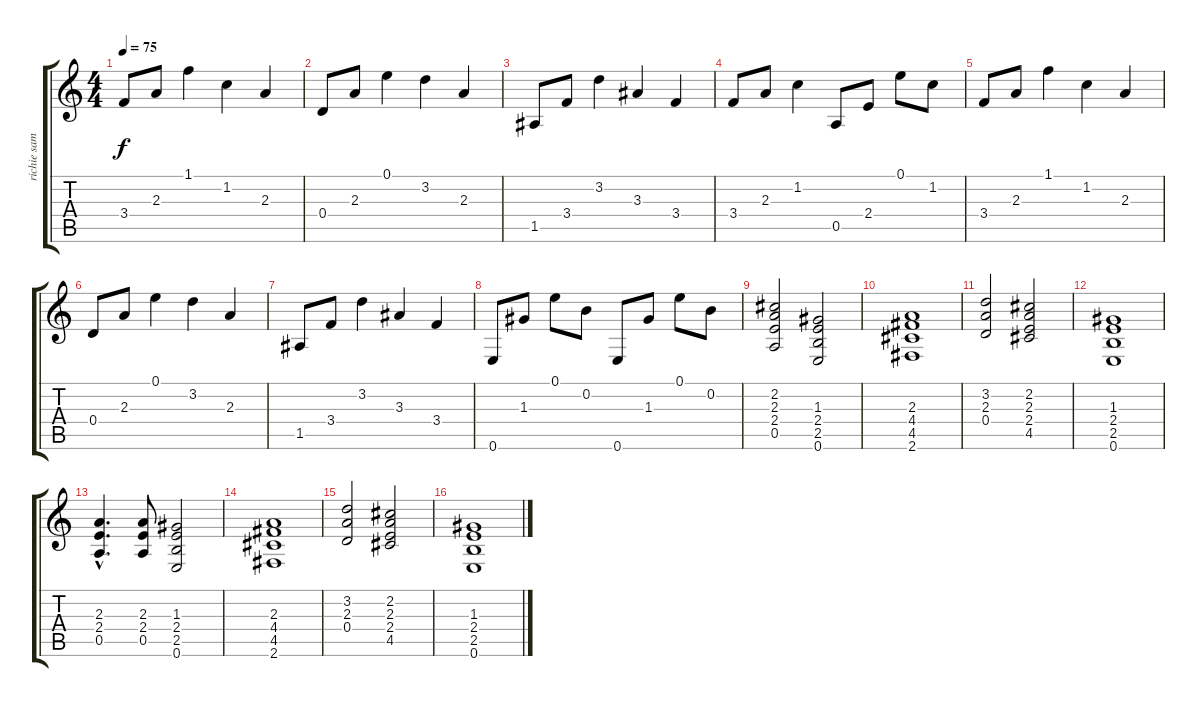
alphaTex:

\track ("richie sambora" "richie sam") {instrument distortionguitar}
\staff {score tabs}
\tuning (E4 B3 G3 D3 A2 E2) {hide}
\ts (4 4)
\tempo 75
\clef g2
\ks c
3.4.8{dy f instrument electricguitarclean} 2.3.8 1.1.4 1.2.4 2.3.4 |
0.4.8 2.3.8 0.1.4 3.2.4 2.3.4 |
1.5.8 3.4.8 3.2.4 3.3.4 3.4.4 |
3.4.8 2.3.8 1.2.4 0.5.8 2.4.8 0.1.8 1.2.8 |
3.4.8 2.3.8 1.1.4 1.2.4 2.3.4 |
0.4.8 2.3.8 0.1.4 3.2.4 2.3.4 |
1.5.8 3.4.8 3.2.4 3.3.4 3.4.4 |
0.6.8 1.3.8 0.1.8 0.2.8 0.6.8 1.3.8 0.1.8 0.2.8 |
(2.2 2.3 2.4 0.5).2{instrument distortionguitar} (1.3 2.4 2.5 0.6).2 |
(2.3 4.4 4.5 2.6).1 |
(3.2 2.3 0.4).2 (2.2 2.3 2.4 4.5).2 |
(1.3 2.4 2.5 0.6).1 |
(2.3{hac} 2.4{hac} 0.5{hac}).4{d} (2.3 2.4 0.5).8 (1.3 2.4 2.5 0.6).2 |
(2.3 4.4 4.5 2.6).1 |
(3.2 2.3 0.4).2 (2.2 2.3 2.4 4.5).2 |
(1.3 2.4 2.5 0.6).1
